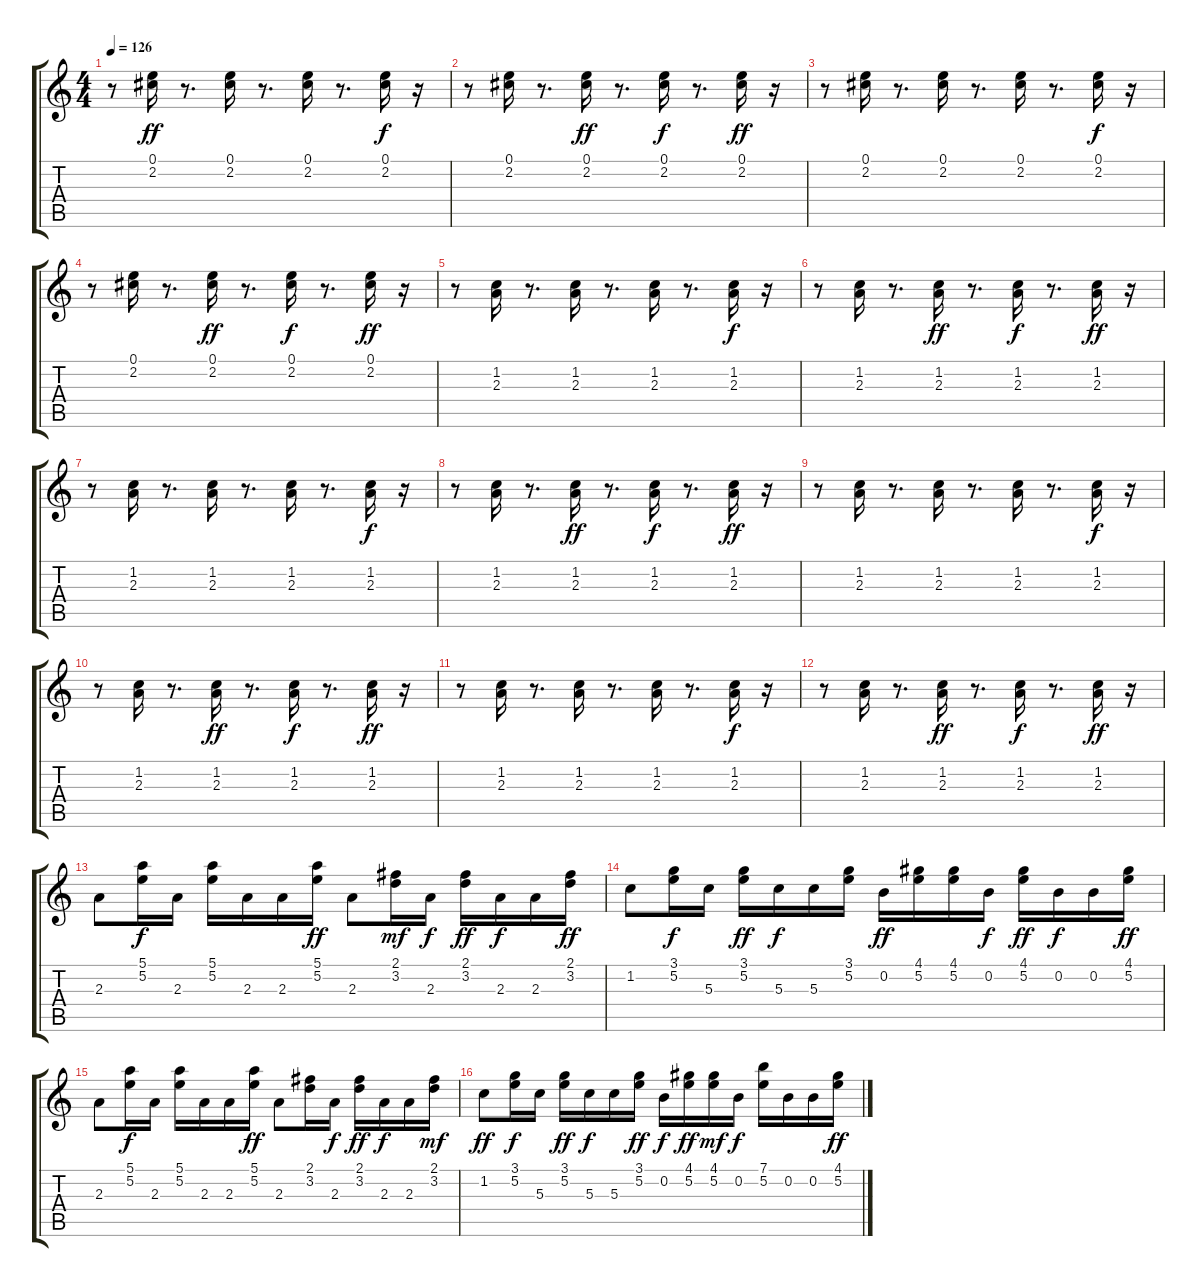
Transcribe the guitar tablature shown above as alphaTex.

\track "" {instrument electricguitarclean}
\staff {score tabs}
\tuning (E4 B3 G3 D3 A2 E2) {hide}
\ts (4 4)
\tempo 126
\clef g2
\ks c
r.8{dy ff} (0.1 2.2).16 r.8{d} (0.1 2.2).16 r.8{d} (0.1 2.2).16 r.8{d} (0.1 2.2).16{dy f} r.16 |
r.8 (0.1 2.2).16 r.8{d} (0.1 2.2).16{dy ff} r.8{d} (0.1 2.2).16{dy f} r.8{d} (0.1 2.2).16{dy ff} r.16 |
r.8 (0.1 2.2).16 r.8{d} (0.1 2.2).16 r.8{d} (0.1 2.2).16 r.8{d} (0.1 2.2).16{dy f} r.16 |
r.8 (0.1 2.2).16 r.8{d} (0.1 2.2).16{dy ff} r.8{d} (0.1 2.2).16{dy f} r.8{d} (0.1 2.2).16{dy ff} r.16 |
r.8 (1.2 2.3).16 r.8{d} (1.2 2.3).16 r.8{d} (1.2 2.3).16 r.8{d} (1.2 2.3).16{dy f} r.16 |
r.8 (1.2 2.3).16 r.8{d} (1.2 2.3).16{dy ff} r.8{d} (1.2 2.3).16{dy f} r.8{d} (1.2 2.3).16{dy ff} r.16 |
r.8 (1.2 2.3).16 r.8{d} (1.2 2.3).16 r.8{d} (1.2 2.3).16 r.8{d} (1.2 2.3).16{dy f} r.16 |
r.8 (1.2 2.3).16 r.8{d} (1.2 2.3).16{dy ff} r.8{d} (1.2 2.3).16{dy f} r.8{d} (1.2 2.3).16{dy ff} r.16 |
r.8 (1.2 2.3).16 r.8{d} (1.2 2.3).16 r.8{d} (1.2 2.3).16 r.8{d} (1.2 2.3).16{dy f} r.16 |
r.8 (1.2 2.3).16 r.8{d} (1.2 2.3).16{dy ff} r.8{d} (1.2 2.3).16{dy f} r.8{d} (1.2 2.3).16{dy ff} r.16 |
r.8 (1.2 2.3).16 r.8{d} (1.2 2.3).16 r.8{d} (1.2 2.3).16 r.8{d} (1.2 2.3).16{dy f} r.16 |
r.8 (1.2 2.3).16 r.8{d} (1.2 2.3).16{dy ff} r.8{d} (1.2 2.3).16{dy f} r.8{d} (1.2 2.3).16{dy ff} r.16 |
2.3.8 (5.1 5.2).16{dy f} 2.3.16 (5.1 5.2).16 2.3.16 2.3.16 (5.1 5.2).16{dy ff} 2.3.8 (2.1 3.2).16{dy mf} 2.3.16{dy f} (2.1 3.2).16{dy ff} 2.3.16{dy f} 2.3.16 (2.1 3.2).16{dy ff} |
1.2.8 (3.1 5.2).16{dy f} 5.3.16 (3.1 5.2).16{dy ff} 5.3.16{dy f} 5.3.16 (3.1 5.2).16 0.2.16{dy ff} (4.1 5.2).16 (4.1 5.2).16 0.2.16{dy f} (4.1 5.2).16{dy ff} 0.2.16{dy f} 0.2.16 (4.1 5.2).16{dy ff} |
2.3.8 (5.1 5.2).16{dy f} 2.3.16 (5.1 5.2).16 2.3.16 2.3.16 (5.1 5.2).16{dy ff} 2.3.8 (2.1 3.2).16 2.3.16{dy f} (2.1 3.2).16{dy ff} 2.3.16{dy f} 2.3.16 (2.1 3.2).16{dy mf} |
1.2.8{dy ff} (3.1 5.2).16{dy f} 5.3.16 (3.1 5.2).16{dy ff} 5.3.16{dy f} 5.3.16 (3.1 5.2).16{dy ff} 0.2.16{dy f} (4.1 5.2).16{dy ff} (4.1 5.2).16{dy mf} 0.2.16{dy f} (7.1 5.2).16 0.2.16 0.2.16 (4.1 5.2).16{dy ff}
